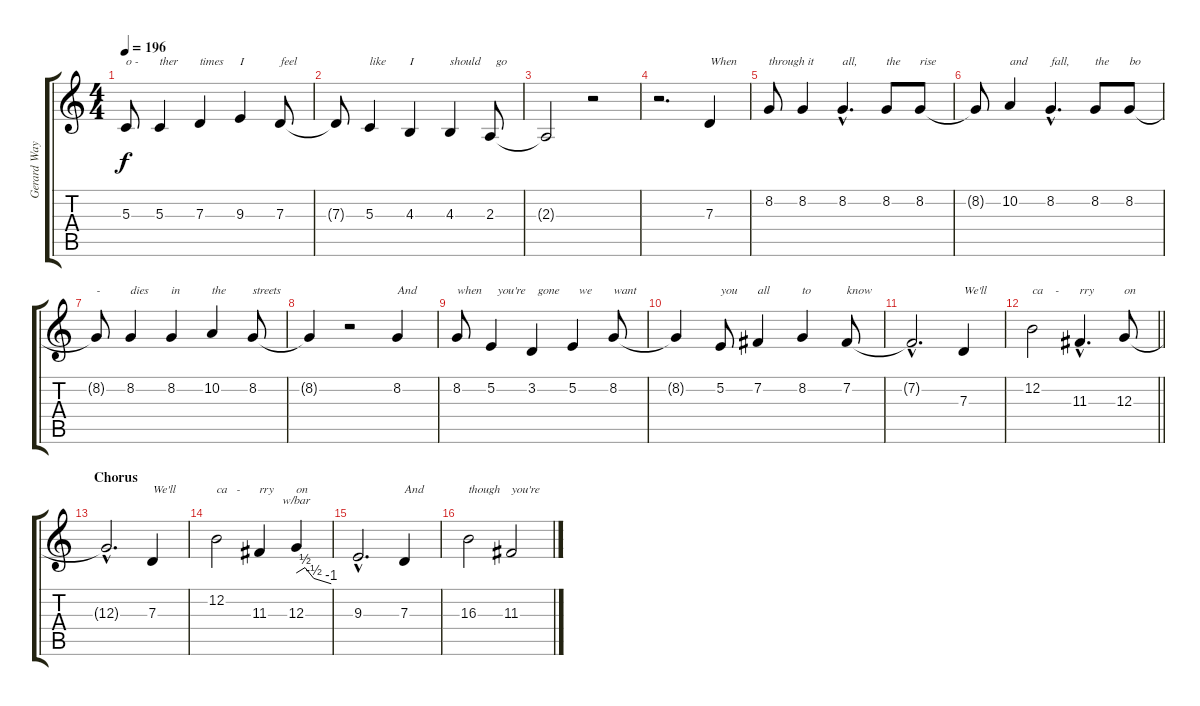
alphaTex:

\track ("Gerard Way (vocals)" "Gerard Way") {instrument oboe}
\staff {score tabs}
\tuning (E4 B3 G3 D3 A2 E2) {hide}
\ts (4 4)
\tempo 196
\clef g2
\ks c
5.3.8{txt "o -" dy f} 5.3.4{txt "ther"} 7.3.4{txt "times"} 9.3.4{txt "I"} 7.3.8{txt "feel"} |
7.3{t}.8 5.3.4{txt "like"} 4.3.4{txt "I"} 4.3.4{txt "should"} 2.3.8{txt "  go"} |
2.3{t}.2 r.2 |
r.2{d} 7.3.4{txt "When"} |
8.2.8{txt "through it"} 8.2.4 8.2{hac}.4{d txt "all,"} 8.2.8{txt "the"} 8.2.8{txt "rise"} |
8.2{t}.8 10.2.4{txt "and"} 8.2{hac}.4{d txt "fall,"} 8.2.8{txt "the"} 8.2.8{txt "bo"} |
8.2{t}.8{txt "-"} 8.2.4{txt "dies"} 8.2.4{txt "in"} 10.2.4{txt "the"} 8.2.8{txt "streets"} |
8.2{t}.4 r.2 8.2.4{txt "And"} |
8.2.8{txt "when"} 5.2.4{txt "  you're"} 3.2.4{txt "  gone"} 5.2.4{txt "  we"} 8.2.8{txt "want"} |
8.2{t}.4 5.2.8{txt "you"} 7.2.4{txt "all"} 8.2.4{txt "to"} 7.2.8{txt "know"} |
7.2{hac t}.2{d} 7.3.4{txt "We'll"} |
\barLineRight lightlight
12.2.2{txt "ca    -"} 11.3{hac}.4{d txt "rry"} 12.3.8{txt "on"} |
\section ("" "Chorus")
12.3{hac t}.2{d} 7.3.4{txt "We'll"} |
12.2.2{txt "ca   -"} 11.3.4{txt "rry"} 12.3.4{tbe (custom default 0 0 15 2 30 -2 60 -4) txt "on"} |
9.3{hac}.2{d} 7.3.4{txt "And"} |
16.3.2{txt "though"} 11.3.2{txt "you're"}
